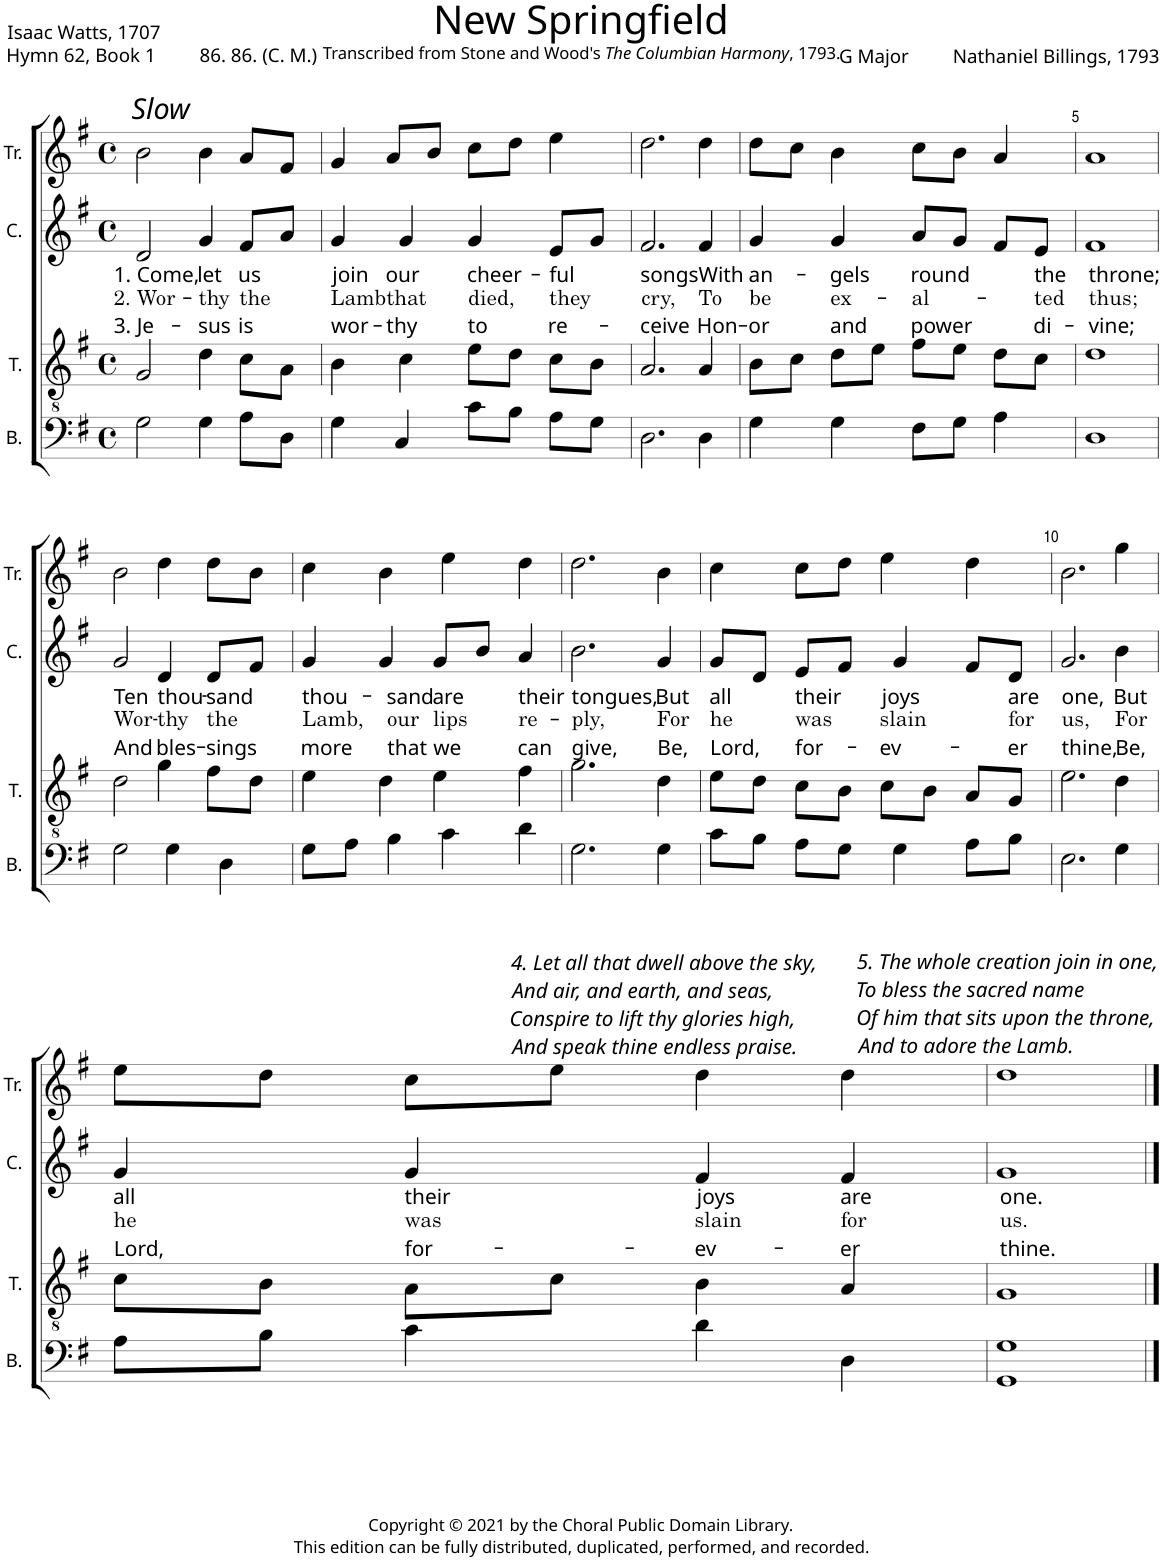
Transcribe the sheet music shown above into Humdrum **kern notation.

**kern	**kern	**kern	**text	**text	**text	**kern
*part4	*part3	*part2	*part2	*part2	*part2	*part1
*staff4	*staff3	*staff2	*staff2	*staff2	*staff2	*staff1
*I"B.	*I"T.	*I"C.	*	*	*	*I"Tr.
*I'B.	*I'T.	*I'C.	*	*	*	*I'Tr.
*clefF4	*clefGv2	*clefG2	*	*	*	*clefG2
*k[f#]	*k[f#]	*k[f#]	*	*	*	*k[f#]
*M4/4	*M4/4	*M4/4	*	*	*	*M4/4
*met(c)	*met(c)	*met(c)	*	*	*	*met(c)
=1	=1	=1	=1	=1	=1	=1
!	!	!	!	!	!	!LO:TX:a:i:t=Slow
!	!	!	!LO:LY:b	!LO:LY:b	!LO:LY:b	!
2G\	2G/	2d/	1. Come,	2. Wor-	3. Je-	2b\
!	!	!	!LO:LY:b	!LO:LY:b	!LO:LY:b	!
4G\	4d\	4g/	let	-thy	-sus	4b\
!	!	!	!LO:LY:b	!LO:LY:b	!LO:LY:b	!
8A\L	8c\L	8f#/L	us	the	is	8a/L
8D\J	8A\J	8a/J	.	.	.	8f#/J
=2	=2	=2	=2	=2	=2	=2
!	!	!	!LO:LY:b	!LO:LY:b	!LO:LY:b	!
4G\	4B\	4g/	join	Lamb	wor-	4g/
!	!	!	!LO:LY:b	!LO:LY:b	!LO:LY:b	!
4C/	4c\	4g/	our	that	-thy	8a/L
.	.	.	.	.	.	8b/J
!	!	!	!LO:LY:b	!LO:LY:b	!LO:LY:b	!
8c\L	8e\L	4g/	cheer-	died,	to	8cc\L
8B\J	8d\J	.	.	.	.	8dd\J
!	!	!	!LO:LY:b	!LO:LY:b	!LO:LY:b	!
8A\L	8c\L	8e/L	-ful	they	re-	4ee\
8G\J	8B\J	8g/J	.	.	.	.
=3	=3	=3	=3	=3	=3	=3
!	!	!	!LO:LY:b	!LO:LY:b	!LO:LY:b	!
2.D\	2.A/	2.f#/	songs	cry,	-ceive	2.dd\
!	!	!	!LO:LY:b	!LO:LY:b	!LO:LY:b	!
4D\	4A/	4f#/	With	To	Hon-	4dd\
=4	=4	=4	=4	=4	=4	=4
!	!	!	!LO:LY:b	!LO:LY:b	!LO:LY:b	!
4G\	8B\L	4g/	an-	be	-or	8dd\L
.	8c\J	.	.	.	.	8cc\J
!	!	!	!LO:LY:b	!LO:LY:b	!LO:LY:b	!
4G\	8d\L	4g/	-gels	ex-	and	4b\
.	8e\J	.	.	.	.	.
!	!	!	!LO:LY:b	!LO:LY:b	!LO:LY:b	!
8F#\L	8f#\L	8a/L	round	-al-	power	8cc\L
8G\J	8e\J	8g/J	.	.	.	8b\J
4A\	8d\L	8f#/L	.	.	.	4a/
!	!	!	!LO:LY:b	!LO:LY:b	!LO:LY:b	!
.	8c\J	8e/J	the	-ted	di-	.
=5	=5	=5	=5	=5	=5	=5
!	!	!	!LO:LY:b	!LO:LY:b	!LO:LY:b	!
1D	1d	1f#	throne;	thus;	-vine;	1a
!!LO:LB:g=z
=6	=6	=6	=6	=6	=6	=6
!	!	!	!LO:LY:b	!LO:LY:b	!LO:LY:b	!
2G\	2d\	2g/	Ten	Wor-	And	2b\
!	!	!	!LO:LY:b	!LO:LY:b	!LO:LY:b	!
4G\	4g\	4d/	thou-	-thy	bles-	4dd\
!	!	!	!LO:LY:b	!LO:LY:b	!LO:LY:b	!
4D\	8f#\L	8d/L	-sand	the	-sings	8dd\L
.	8d\J	8f#/J	.	.	.	8b\J
=7	=7	=7	=7	=7	=7	=7
!	!	!	!LO:LY:b	!LO:LY:b	!LO:LY:b	!
8G\L	4e\	4g/	thou-	Lamb,	more	4cc\
8A\J	.	.	.	.	.	.
!	!	!	!LO:LY:b	!LO:LY:b	!LO:LY:b	!
4B\	4d\	4g/	-sand	our	that	4b\
!LO:TX:b:i:t=5. The whole creation join in one,	!	!	!	!	!	!
!LO:TX:b:t=To bless the sacred name	!	!	!	!	!	!
!LO:TX:b:t=Of him that sits upon the throne,	!	!	!	!	!	!
!LO:TX:b:t=And to adore the Lamb.	!	!	!	!	!	!
!	!	!	!LO:LY:b	!LO:LY:b	!LO:LY:b	!
4c\	4e\	8g/L	are	lips	we	4ee\
.	.	8b/J	.	.	.	.
!	!	!	!LO:LY:b	!LO:LY:b	!LO:LY:b	!
4d\	4f#\	4a/	their	re-	can	4dd\
=8	=8	=8	=8	=8	=8	=8
!	!	!	!LO:LY:b	!LO:LY:b	!LO:LY:b	!
2.G\	2.g\	2.b\	tongues,	-ply,	give,	2.dd\
!	!	!	!LO:LY:b	!LO:LY:b	!LO:LY:b	!
4G\	4d\	4g/	But	For	Be,	4b\
=9	=9	=9	=9	=9	=9	=9
!	!	!	!LO:LY:b	!LO:LY:b	!LO:LY:b	!
8c\L	8e\L	8g/L	all	he	Lord,	4cc\
8B\J	8d\J	8d/J	.	.	.	.
!	!	!	!LO:LY:b	!LO:LY:b	!LO:LY:b	!
8A\L	8c\L	8e/L	their	was	for-	8cc\L
8G\J	8B\J	8f#/J	.	.	.	8dd\J
!LO:TX:b:i:t=4. Let all that dwell above the sky,	!	!	!	!	!	!
!LO:TX:b:t=And air, and earth, and seas,	!	!	!	!	!	!
!LO:TX:b:t=Conspire to lift thy glories high,	!	!	!	!	!	!
!LO:TX:b:t=And speak thine endless praise.	!	!	!	!	!	!
!	!	!	!LO:LY:b	!LO:LY:b	!LO:LY:b	!
4G\	8c\L	4g/	joys	slain	-ev-	4ee\
.	8B\J	.	.	.	.	.
8A\L	8A/L	8f#/L	.	.	.	4dd\
!	!	!	!LO:LY:b	!LO:LY:b	!LO:LY:b	!
8B\J	8G/J	8d/J	are	for	-er	.
=10	=10	=10	=10	=10	=10	=10
!	!	!	!LO:LY:b	!LO:LY:b	!LO:LY:b	!
2.E\	2.e\	2.g/	one,	us,	thine,	2.b\
!	!	!	!LO:LY:b	!LO:LY:b	!LO:LY:b	!
4G\	4d\	4b\	But	For	Be,	4gg\
!!LO:LB:g=z
=11	=11	=11	=11	=11	=11	=11
!	!	!	!LO:LY:b	!LO:LY:b	!LO:LY:b	!
8A\L	8c\L	4g/	all	he	Lord,	8ee\L
8B\J	8B\J	.	.	.	.	8dd\J
!	!	!	!LO:LY:b	!LO:LY:b	!LO:LY:b	!
4c\	8A\L	4g/	their	was	for-	8cc\L
.	8c\J	.	.	.	.	8ee\J
!	!	!	!LO:LY:b	!LO:LY:b	!LO:LY:b	!
4d\	4B\	4f#/	joys	slain	-ev-	4dd\
!	!	!	!LO:LY:b	!LO:LY:b	!LO:LY:b	!
4D\	4A/	4f#/	are	for	-er	4dd\
=12	=12	=12	=12	=12	=12	=12
!	!	!	!LO:LY:b	!LO:LY:b	!LO:LY:b	!
1GG 1G	1G	1g	one.	us.	thine.	1dd
==	==	==	==	==	==	==
*-	*-	*-	*-	*-	*-	*-
